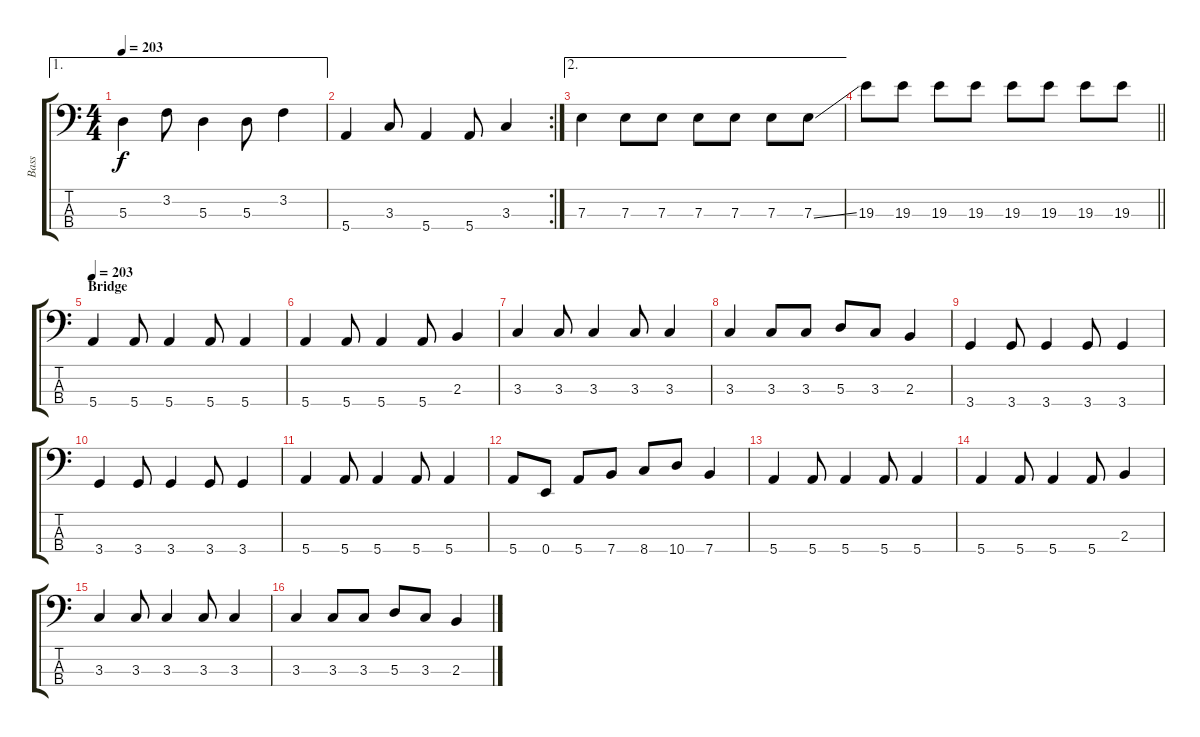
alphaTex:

\track ("Bass" "Bass") {instrument electricbassfinger}
\staff {score tabs}
\tuning (G2 D2 A1 E1) {hide}
\ae 1
\ts (4 4)
\tempo 203
\clef f4
\ks c
5.3.4{dy f} 3.2.8 5.3.4 5.3.8 3.2.4 |
\rc 2
5.4.4 3.3.8 5.4.4 5.4.8 3.3.4 |
\ae 2
7.3.4 7.3.8 7.3.8 7.3.8 7.3.8 7.3.8 7.3{ss}.8 |
\barLineRight lightlight
19.3.8 19.3.8 19.3.8 19.3.8 19.3.8 19.3.8 19.3.8 19.3.8 |
\section ("" "Bridge")
\tempo 203
5.4.4 5.4.8 5.4.4 5.4.8 5.4.4 |
5.4.4 5.4.8 5.4.4 5.4.8 2.3.4 |
3.3.4 3.3.8 3.3.4 3.3.8 3.3.4 |
3.3.4 3.3.8 3.3.8 5.3.8 3.3.8 2.3.4 |
3.4.4 3.4.8 3.4.4 3.4.8 3.4.4 |
3.4.4 3.4.8 3.4.4 3.4.8 3.4.4 |
5.4.4 5.4.8 5.4.4 5.4.8 5.4.4 |
5.4.8 0.4.8 5.4.8 7.4.8 8.4.8 10.4.8 7.4.4 |
5.4.4 5.4.8 5.4.4 5.4.8 5.4.4 |
5.4.4 5.4.8 5.4.4 5.4.8 2.3.4 |
3.3.4 3.3.8 3.3.4 3.3.8 3.3.4 |
3.3.4 3.3.8 3.3.8 5.3.8 3.3.8 2.3.4
